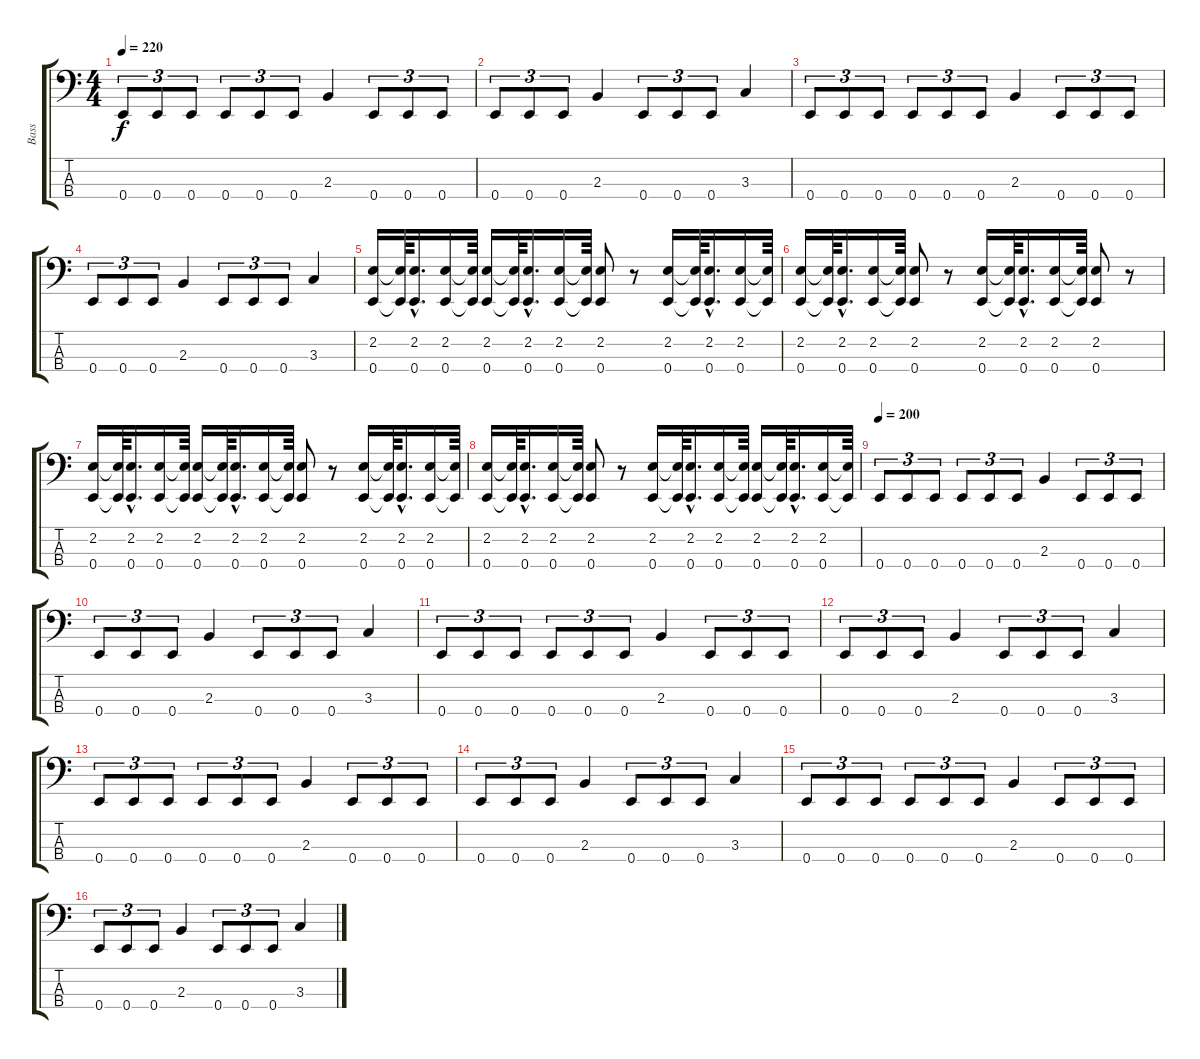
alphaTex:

\track ("Bass" "Bass") {instrument electricbasspick}
\staff {score tabs}
\tuning (G2 D2 A1 E1) {hide}
\ts (4 4)
\tempo 220
\clef f4
\ks c
0.4.8{tu (3 2) dy f} 0.4.8{tu (3 2)} 0.4.8{tu (3 2)} 0.4.8{tu (3 2)} 0.4.8{tu (3 2)} 0.4.8{tu (3 2)} 2.3.4 0.4.8{tu (3 2)} 0.4.8{tu (3 2)} 0.4.8{tu (3 2)} |
0.4.8{tu (3 2)} 0.4.8{tu (3 2)} 0.4.8{tu (3 2)} 2.3.4 0.4.8{tu (3 2)} 0.4.8{tu (3 2)} 0.4.8{tu (3 2)} 3.3.4 |
0.4.8{tu (3 2)} 0.4.8{tu (3 2)} 0.4.8{tu (3 2)} 0.4.8{tu (3 2)} 0.4.8{tu (3 2)} 0.4.8{tu (3 2)} 2.3.4 0.4.8{tu (3 2)} 0.4.8{tu (3 2)} 0.4.8{tu (3 2)} |
0.4.8{tu (3 2)} 0.4.8{tu (3 2)} 0.4.8{tu (3 2)} 2.3.4 0.4.8{tu (3 2)} 0.4.8{tu (3 2)} 0.4.8{tu (3 2)} 3.3.4 |
(2.2 0.4).16 (2.2{t} 0.4{t}).64 (2.2{hac} 0.4{hac}).16{d} (2.2 0.4).16 (2.2{t} 0.4{t}).64 (2.2 0.4).16 (2.2{t} 0.4{t}).64 (2.2{hac} 0.4{hac}).16{d} (2.2 0.4).16 (2.2{t} 0.4{t}).64 (2.2 0.4).8 r.8 (2.2 0.4).16 (2.2{t} 0.4{t}).64 (2.2{hac} 0.4{hac}).16{d} (2.2 0.4).16 (2.2{t} 0.4{t}).64 |
(2.2 0.4).16 (2.2{t} 0.4{t}).64 (2.2{hac} 0.4{hac}).16{d} (2.2 0.4).16 (2.2{t} 0.4{t}).64 (2.2 0.4).8 r.8 (2.2 0.4).16 (2.2{t} 0.4{t}).64 (2.2{hac} 0.4{hac}).16{d} (2.2 0.4).16 (2.2{t} 0.4{t}).64 (2.2 0.4).8 r.8 |
(2.2 0.4).16 (2.2{t} 0.4{t}).64 (2.2{hac} 0.4{hac}).16{d} (2.2 0.4).16 (2.2{t} 0.4{t}).64 (2.2 0.4).16 (2.2{t} 0.4{t}).64 (2.2{hac} 0.4{hac}).16{d} (2.2 0.4).16 (2.2{t} 0.4{t}).64 (2.2 0.4).8 r.8 (2.2 0.4).16 (2.2{t} 0.4{t}).64 (2.2{hac} 0.4{hac}).16{d} (2.2 0.4).16 (2.2{t} 0.4{t}).64 |
(2.2 0.4).16 (2.2{t} 0.4{t}).64 (2.2{hac} 0.4{hac}).16{d} (2.2 0.4).16 (2.2{t} 0.4{t}).64 (2.2 0.4).8 r.8 (2.2 0.4).16 (2.2{t} 0.4{t}).64 (2.2{hac} 0.4{hac}).16{d} (2.2 0.4).16 (2.2{t} 0.4{t}).64 (2.2 0.4).16 (2.2{t} 0.4{t}).64 (2.2{hac} 0.4{hac}).16{d} (2.2 0.4).16 (2.2{t} 0.4{t}).64 |
\tempo 200
0.4.8{tu (3 2)} 0.4.8{tu (3 2)} 0.4.8{tu (3 2)} 0.4.8{tu (3 2)} 0.4.8{tu (3 2)} 0.4.8{tu (3 2)} 2.3.4 0.4.8{tu (3 2)} 0.4.8{tu (3 2)} 0.4.8{tu (3 2)} |
0.4.8{tu (3 2)} 0.4.8{tu (3 2)} 0.4.8{tu (3 2)} 2.3.4 0.4.8{tu (3 2)} 0.4.8{tu (3 2)} 0.4.8{tu (3 2)} 3.3.4 |
0.4.8{tu (3 2)} 0.4.8{tu (3 2)} 0.4.8{tu (3 2)} 0.4.8{tu (3 2)} 0.4.8{tu (3 2)} 0.4.8{tu (3 2)} 2.3.4 0.4.8{tu (3 2)} 0.4.8{tu (3 2)} 0.4.8{tu (3 2)} |
0.4.8{tu (3 2)} 0.4.8{tu (3 2)} 0.4.8{tu (3 2)} 2.3.4 0.4.8{tu (3 2)} 0.4.8{tu (3 2)} 0.4.8{tu (3 2)} 3.3.4 |
0.4.8{tu (3 2)} 0.4.8{tu (3 2)} 0.4.8{tu (3 2)} 0.4.8{tu (3 2)} 0.4.8{tu (3 2)} 0.4.8{tu (3 2)} 2.3.4 0.4.8{tu (3 2)} 0.4.8{tu (3 2)} 0.4.8{tu (3 2)} |
0.4.8{tu (3 2)} 0.4.8{tu (3 2)} 0.4.8{tu (3 2)} 2.3.4 0.4.8{tu (3 2)} 0.4.8{tu (3 2)} 0.4.8{tu (3 2)} 3.3.4 |
0.4.8{tu (3 2)} 0.4.8{tu (3 2)} 0.4.8{tu (3 2)} 0.4.8{tu (3 2)} 0.4.8{tu (3 2)} 0.4.8{tu (3 2)} 2.3.4 0.4.8{tu (3 2)} 0.4.8{tu (3 2)} 0.4.8{tu (3 2)} |
0.4.8{tu (3 2)} 0.4.8{tu (3 2)} 0.4.8{tu (3 2)} 2.3.4 0.4.8{tu (3 2)} 0.4.8{tu (3 2)} 0.4.8{tu (3 2)} 3.3.4
